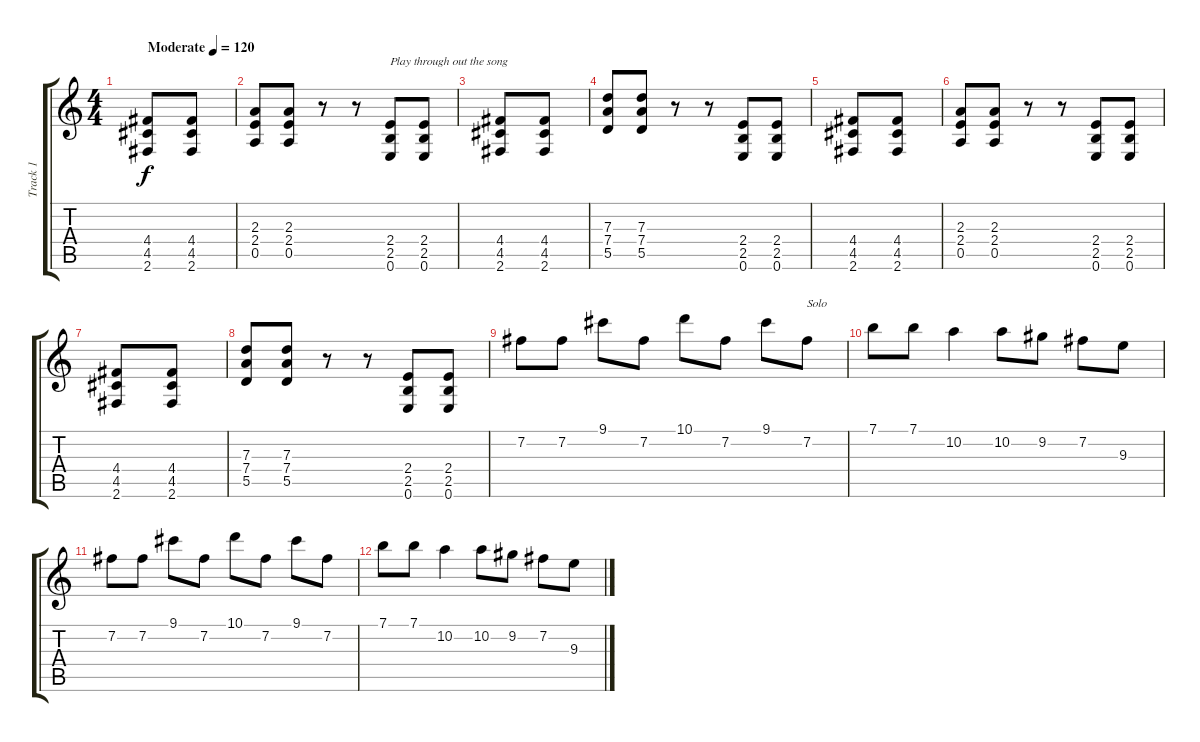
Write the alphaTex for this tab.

\track ("Track 1" "Track 1") {instrument overdrivenguitar}
\staff {score tabs}
\tuning (E4 B3 G3 D3 A2 E2) {hide}
\ts (4 4)
\tempo (120 "Moderate")
\clef g2
\ks c
(4.4 4.5 2.6).8{dy f instrument overdrivenguitar} (4.4 4.5 2.6).8 |
(2.3 2.4 0.5).8 (2.3 2.4 0.5).8 r.8 r.8 (2.4 2.5 0.6).8{txt "Play through out the song"} (2.4 2.5 0.6).8 |
(4.4 4.5 2.6).8 (4.4 4.5 2.6).8 |
(7.3 7.4 5.5).8 (7.3 7.4 5.5).8 r.8 r.8 (2.4 2.5 0.6).8 (2.4 2.5 0.6).8 |
(4.4 4.5 2.6).8 (4.4 4.5 2.6).8 |
(2.3 2.4 0.5).8 (2.3 2.4 0.5).8 r.8 r.8 (2.4 2.5 0.6).8 (2.4 2.5 0.6).8 |
(4.4 4.5 2.6).8 (4.4 4.5 2.6).8 |
(7.3 7.4 5.5).8 (7.3 7.4 5.5).8 r.8 r.8 (2.4 2.5 0.6).8 (2.4 2.5 0.6).8 |
7.2.8 7.2.8 9.1.8 7.2.8 10.1.8 7.2.8 9.1.8 7.2.8{txt "Solo"} |
7.1.8 7.1.8 10.2.4 10.2.8 9.2.8 7.2.8 9.3.8 |
7.2.8 7.2.8 9.1.8 7.2.8 10.1.8 7.2.8 9.1.8 7.2.8 |
7.1.8 7.1.8 10.2.4 10.2.8 9.2.8 7.2.8 9.3.8
